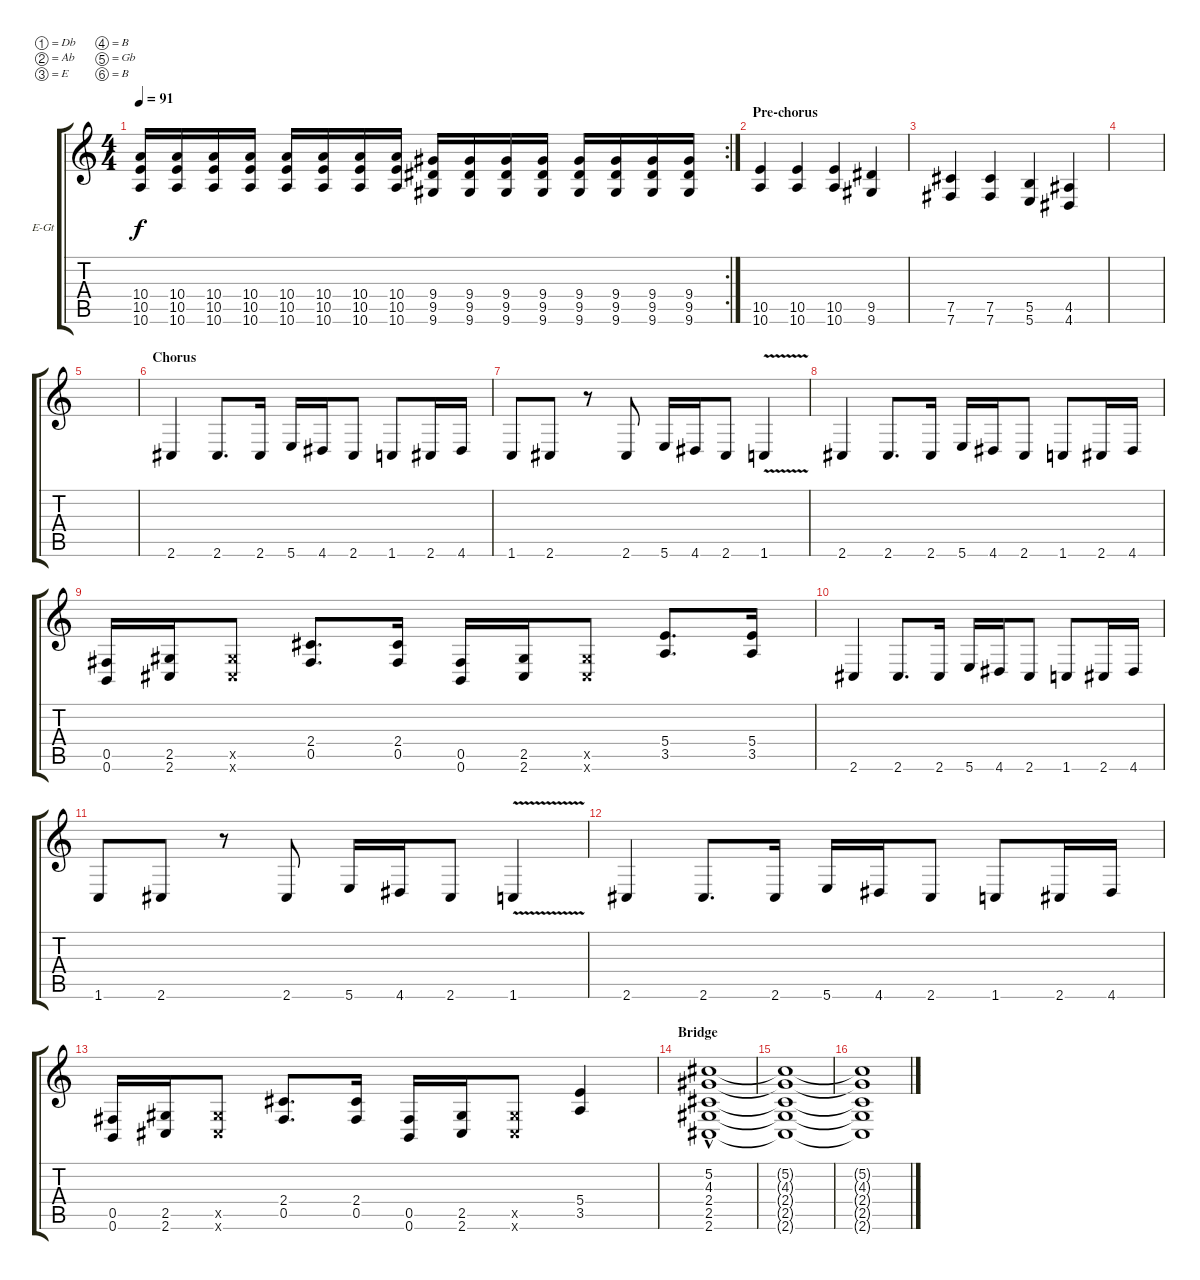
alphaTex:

\defaultSystemsLayout 4
\bracketExtendMode groupsimilarinstruments
\firstSystemTrackNameOrientation horizontal
\otherSystemsTrackNameOrientation horizontal
\track ("Electric Guitar" "E-Gt") {instrument distortionguitar}
\staff {score tabs}
\tuning (Db4 Ab3 E3 B2 Gb2 B1)
\rc 2
\ts (4 4)
\tempo 91
\clef g2
\ks c
(10.4 10.5 10.6).16{dy f} (10.5 10.4 10.6).16 (10.5 10.4 10.6).16 (10.5 10.4 10.6).16 (10.5 10.4 10.6).16 (10.5 10.4 10.6).16 (10.5 10.4 10.6).16 (10.5 10.4 10.6).16 (9.5 9.4 9.6).16 (9.5 9.4 9.6).16 (9.5 9.4 9.6).16 (9.5 9.4 9.6).16 (9.5 9.4 9.6).16 (9.5 9.4 9.6).16 (9.5 9.4 9.6).16 (9.6 9.5 9.4).16 |
\section ("" "Pre-chorus")
(10.5 10.6).4 (10.5 10.6).4 (10.6 10.5).4 (9.5 9.6).4 |
(7.5 7.6).4 (7.5 7.6).4 (5.6 5.5).4 (4.5 4.6).4 |
|
|
\section ("" "Chorus")
2.6.4 2.6.8{d} 2.6.16 5.6.16 4.6.16 2.6.8 1.6.8 2.6.16 4.6.16 |
1.6.8 2.6.8 r.8 2.6.8 5.6.16 4.6.16 2.6.8 1.6{v}.4 |
2.6.4 2.6.8{d} 2.6.16 5.6.16 4.6.16 2.6.8 1.6.8 2.6.16 4.6.16 |
(0.6 0.5).16 (2.5 2.6).16 (2.6{x} 2.5{x}).8 (0.5 2.4).8{d} (2.4 0.5).16 (0.6 0.5).16 (2.5 2.6).16 (2.6{x} 2.5{x}).8 (3.5 5.4).8{d} (5.4 3.5).16 |
2.6.4 2.6.8{d} 2.6.16 5.6.16 4.6.16 2.6.8 1.6.8 2.6.16 4.6.16 |
1.6.8 2.6.8 r.8 2.6.8 5.6.16 4.6.16 2.6.8 1.6{v}.4 |
2.6.4 2.6.8{d} 2.6.16 5.6.16 4.6.16 2.6.8 1.6.8 2.6.16 4.6.16 |
(0.6 0.5).16 (2.5 2.6).16 (2.6{x} 2.5{x}).8 (0.5 2.4).8{d} (2.4 0.5).16 (0.6 0.5).16 (2.5 2.6).16 (2.6{x} 2.5{x}).8 (3.5 5.4).4 |
\section ("" "Bridge")
(2.5 2.6 2.4 4.3 5.2{hac}).1 |
(2.6{t} 2.5{t} 5.2{t} 4.3{t} 2.4{t}).1 |
(2.5{t} 2.6{t} 5.2{t} 4.3{t} 2.4{t}).1
